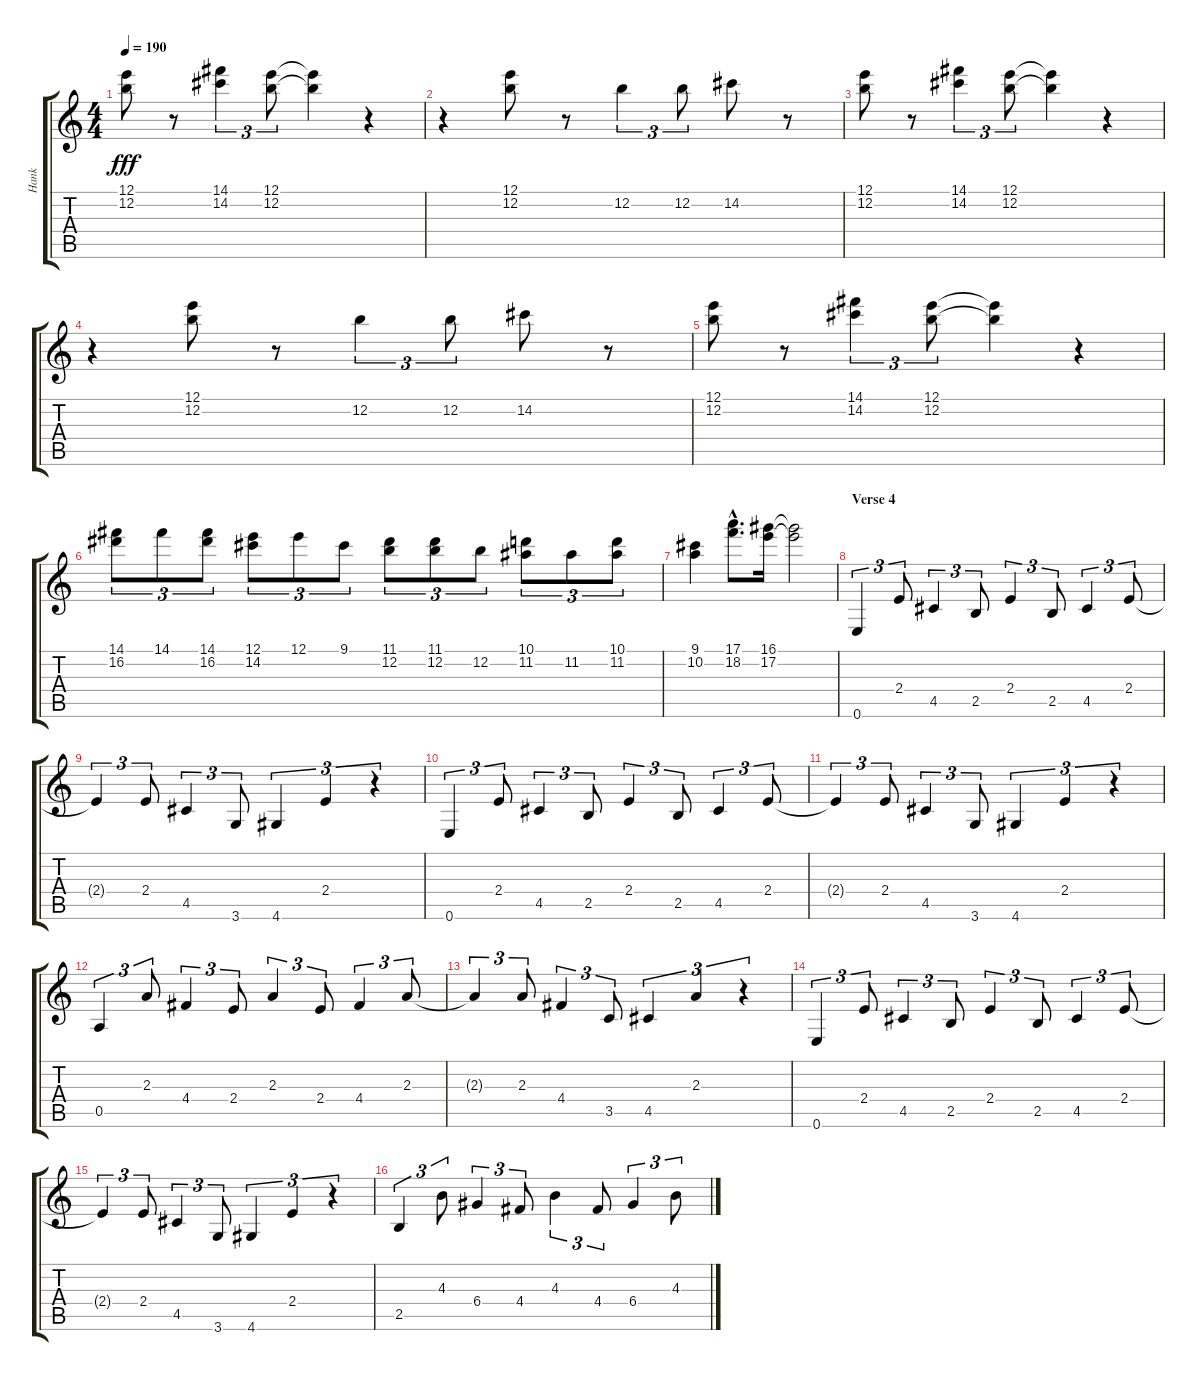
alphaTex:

\track ("Hank" "Hank") {instrument electricguitarclean}
\staff {score tabs}
\tuning (E4 B3 G3 D3 A2 E2) {hide}
\ts (4 4)
\tempo 190
\clef g2
\ks c
(12.1 12.2).8{dy fff} r.8 (14.1 14.2).4{tu (3 2)} (12.1 12.2).8{tu (3 2)} (12.1{t} 12.2{t}).4 r.4 |
r.4 (12.1 12.2).8 r.8 12.2.4{tu (3 2)} 12.2.8{tu (3 2)} 14.2.8 r.8 |
(12.1 12.2).8 r.8 (14.1 14.2).4{tu (3 2)} (12.1 12.2).8{tu (3 2)} (12.1{t} 12.2{t}).4 r.4 |
r.4 (12.1 12.2).8 r.8 12.2.4{tu (3 2)} 12.2.8{tu (3 2)} 14.2.8 r.8 |
(12.1 12.2).8 r.8 (14.1 14.2).4{tu (3 2)} (12.1 12.2).8{tu (3 2)} (12.1{t} 12.2{t}).4 r.4 |
(14.1 16.2).8{tu (3 2)} 14.1.8{tu (3 2)} (14.1 16.2).8{tu (3 2)} (12.1 14.2).8{tu (3 2)} 12.1.8{tu (3 2)} 9.1.8{tu (3 2)} (11.1 12.2).8{tu (3 2)} (11.1 12.2).8{tu (3 2)} 12.2.8{tu (3 2)} (10.1 11.2).8{tu (3 2)} 11.2.8{tu (3 2)} (10.1 11.2).8{tu (3 2)} |
(9.1 10.2).4 (17.1{hac} 18.2{hac}).8{d} (16.1 17.2).16 (16.1{t} 17.2{t}).2 |
\section ("" "Verse 4")
0.6.4{tu (3 2)} 2.4.8{tu (3 2)} 4.5.4{tu (3 2)} 2.5.8{tu (3 2)} 2.4.4{tu (3 2)} 2.5.8{tu (3 2)} 4.5.4{tu (3 2)} 2.4.8{tu (3 2)} |
2.4{t}.4{tu (3 2)} 2.4.8{tu (3 2)} 4.5.4{tu (3 2)} 3.6.8{tu (3 2)} 4.6.4{tu (3 2)} 2.4.4{tu (3 2)} r.4{tu (3 2)} |
0.6.4{tu (3 2)} 2.4.8{tu (3 2)} 4.5.4{tu (3 2)} 2.5.8{tu (3 2)} 2.4.4{tu (3 2)} 2.5.8{tu (3 2)} 4.5.4{tu (3 2)} 2.4.8{tu (3 2)} |
2.4{t}.4{tu (3 2)} 2.4.8{tu (3 2)} 4.5.4{tu (3 2)} 3.6.8{tu (3 2)} 4.6.4{tu (3 2)} 2.4.4{tu (3 2)} r.4{tu (3 2)} |
0.5.4{tu (3 2)} 2.3.8{tu (3 2)} 4.4.4{tu (3 2)} 2.4.8{tu (3 2)} 2.3.4{tu (3 2)} 2.4.8{tu (3 2)} 4.4.4{tu (3 2)} 2.3.8{tu (3 2)} |
2.3{t}.4{tu (3 2)} 2.3.8{tu (3 2)} 4.4.4{tu (3 2)} 3.5.8{tu (3 2)} 4.5.4{tu (3 2)} 2.3.4{tu (3 2)} r.4{tu (3 2)} |
0.6.4{tu (3 2)} 2.4.8{tu (3 2)} 4.5.4{tu (3 2)} 2.5.8{tu (3 2)} 2.4.4{tu (3 2)} 2.5.8{tu (3 2)} 4.5.4{tu (3 2)} 2.4.8{tu (3 2)} |
2.4{t}.4{tu (3 2)} 2.4.8{tu (3 2)} 4.5.4{tu (3 2)} 3.6.8{tu (3 2)} 4.6.4{tu (3 2)} 2.4.4{tu (3 2)} r.4{tu (3 2)} |
2.5.4{tu (3 2)} 4.3.8{tu (3 2)} 6.4.4{tu (3 2)} 4.4.8{tu (3 2)} 4.3.4{tu (3 2)} 4.4.8{tu (3 2)} 6.4.4{tu (3 2)} 4.3.8{tu (3 2)}
